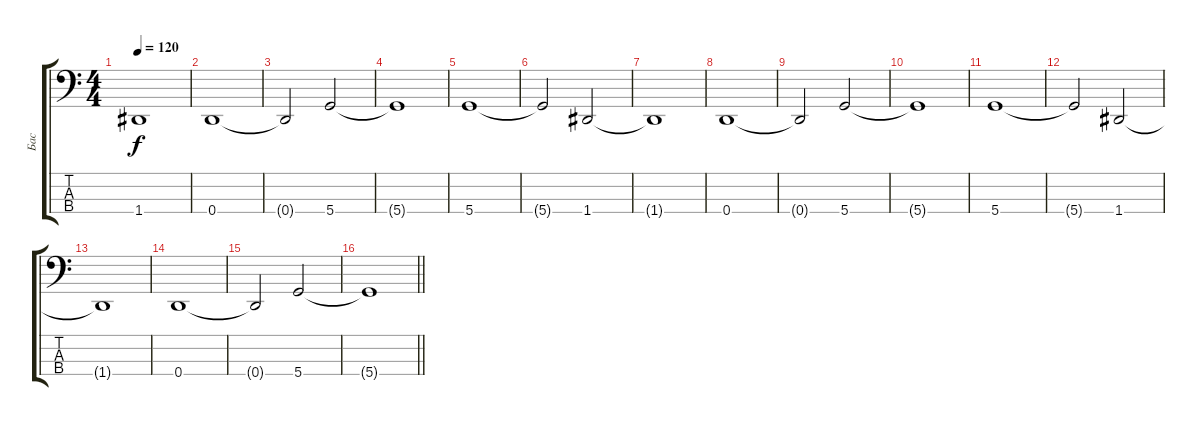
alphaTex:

\track ("Бас" "Бас") {instrument electricbassfinger}
\staff {score tabs}
\tuning (G2 D2 A1 D1) {hide}
\ts (4 4)
\tempo 120
\clef f4
\ks c
1.4{t}.1{dy f} |
0.4.1 |
0.4{t}.2 5.4.2 |
5.4{t}.1 |
5.4.1 |
5.4{t}.2 1.4.2 |
1.4{t}.1 |
0.4.1 |
0.4{t}.2 5.4.2 |
5.4{t}.1 |
5.4.1 |
5.4{t}.2 1.4.2 |
1.4{t}.1 |
0.4.1 |
0.4{t}.2 5.4.2 |
\barLineRight lightlight
5.4{t}.1
